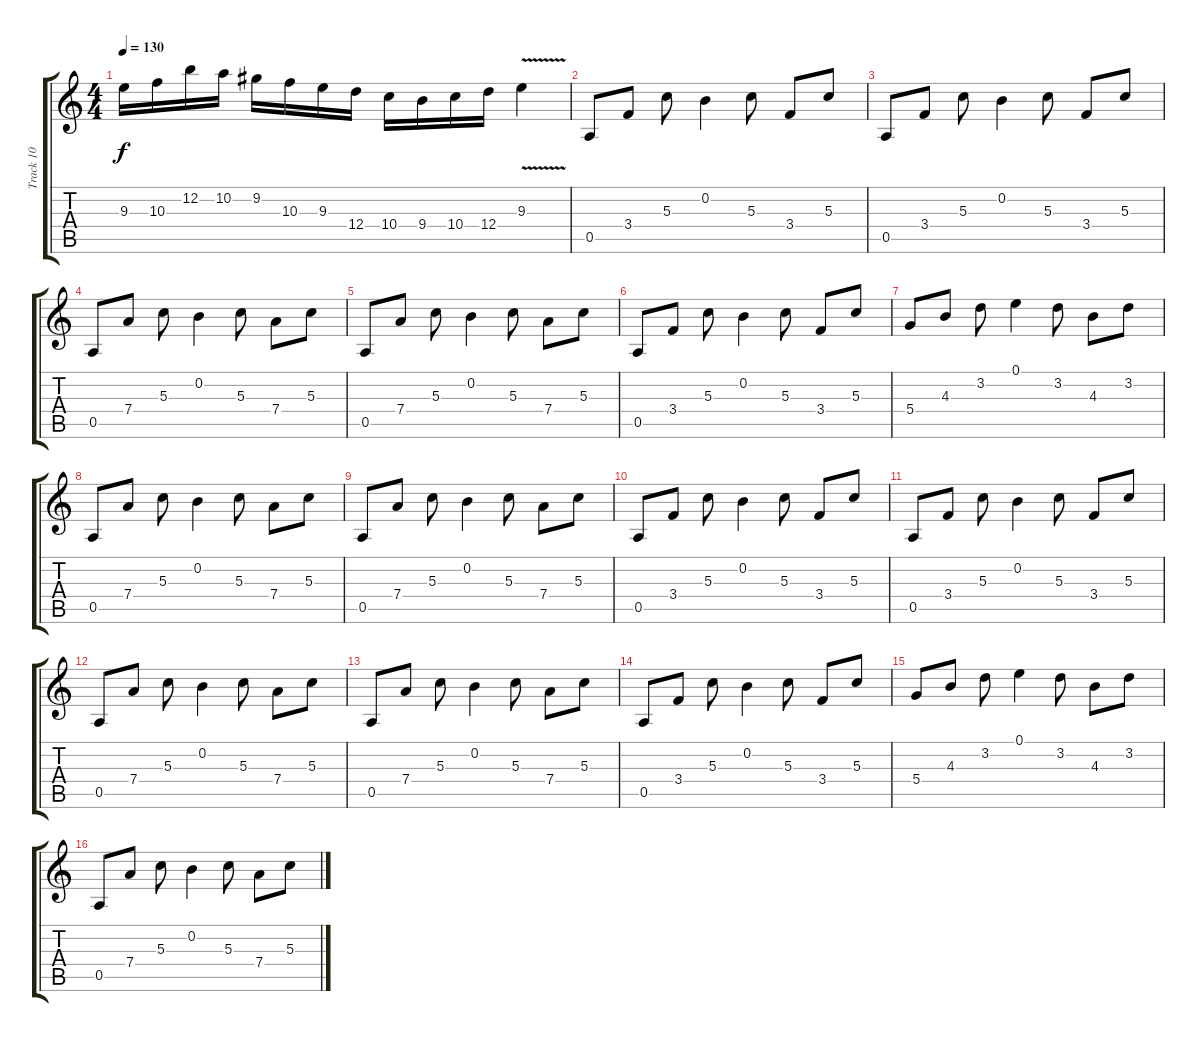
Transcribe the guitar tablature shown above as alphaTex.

\track ("Track 10" "Track 10") {instrument distortionguitar}
\staff {score tabs}
\tuning (E4 B3 G3 D3 A2 E2) {hide}
\ts (4 4)
\tempo 130
\clef g2
\ks c
9.3.16{dy f} 10.3.16 12.2.16 10.2.16 9.2.16 10.3.16 9.3.16 12.4.16 10.4.16 9.4.16 10.4.16 12.4.16 9.3{v}.4 |
0.5.8 3.4.8 5.3.8 0.2.4 5.3.8 3.4.8 5.3.8 |
0.5.8 3.4.8 5.3.8 0.2.4 5.3.8 3.4.8 5.3.8 |
0.5.8 7.4.8 5.3.8 0.2.4 5.3.8 7.4.8 5.3.8 |
0.5.8 7.4.8 5.3.8 0.2.4 5.3.8 7.4.8 5.3.8 |
0.5.8 3.4.8 5.3.8 0.2.4 5.3.8 3.4.8 5.3.8 |
5.4.8 4.3.8 3.2.8 0.1.4 3.2.8 4.3.8 3.2.8 |
0.5.8 7.4.8 5.3.8 0.2.4 5.3.8 7.4.8 5.3.8 |
0.5.8 7.4.8 5.3.8 0.2.4 5.3.8 7.4.8 5.3.8 |
0.5.8 3.4.8 5.3.8 0.2.4 5.3.8 3.4.8 5.3.8 |
0.5.8 3.4.8 5.3.8 0.2.4 5.3.8 3.4.8 5.3.8 |
0.5.8 7.4.8 5.3.8 0.2.4 5.3.8 7.4.8 5.3.8 |
0.5.8 7.4.8 5.3.8 0.2.4 5.3.8 7.4.8 5.3.8 |
0.5.8 3.4.8 5.3.8 0.2.4 5.3.8 3.4.8 5.3.8 |
5.4.8 4.3.8 3.2.8 0.1.4 3.2.8 4.3.8 3.2.8 |
0.5.8 7.4.8 5.3.8 0.2.4 5.3.8 7.4.8 5.3.8
